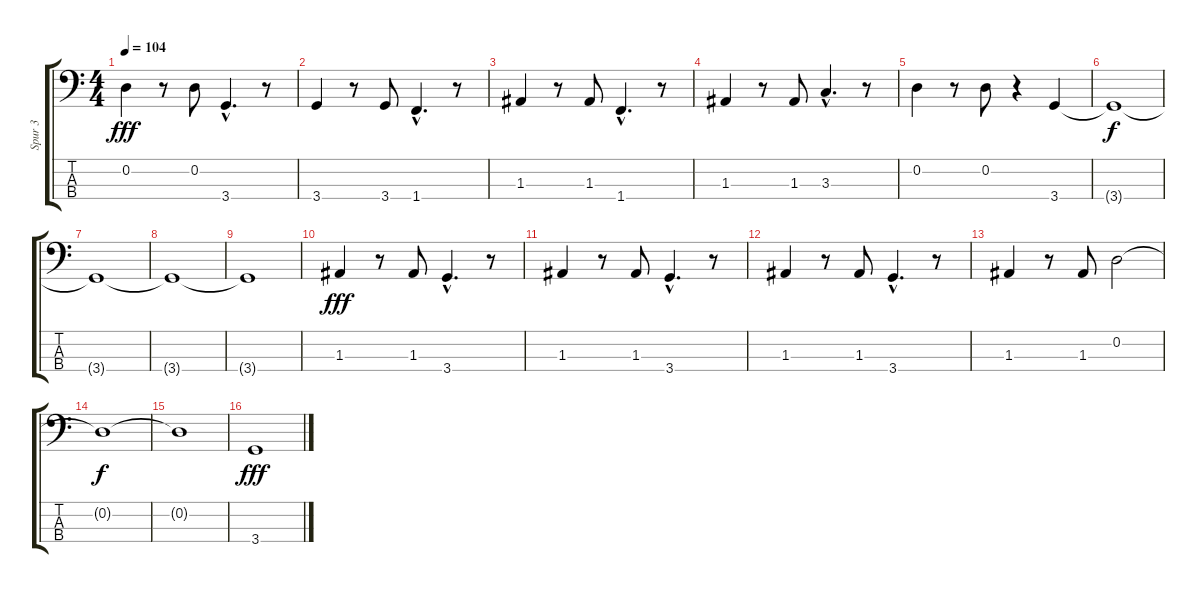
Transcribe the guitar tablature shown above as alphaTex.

\track ("Spur 3" "Spur 3") {instrument fretlessbass}
\staff {score tabs}
\tuning (G2 D2 A1 E1) {hide}
\ts (4 4)
\tempo 104
\clef f4
\ks c
0.2.4{dy fff} r.8 0.2.8 3.4{hac}.4{d} r.8 |
3.4.4 r.8 3.4.8 1.4{hac}.4{d} r.8 |
1.3.4 r.8 1.3.8 1.4{hac}.4{d} r.8 |
1.3.4 r.8 1.3.8 3.3{hac}.4{d} r.8 |
0.2.4 r.8 0.2.8 r.4 3.4.4 |
3.4{t}.1{dy f} |
3.4{t}.1 |
3.4{t}.1 |
3.4{t}.1 |
1.3.4{dy fff} r.8 1.3.8 3.4{hac}.4{d} r.8 |
1.3.4 r.8 1.3.8 3.4{hac}.4{d} r.8 |
1.3.4 r.8 1.3.8 3.4{hac}.4{d} r.8 |
1.3.4 r.8 1.3.8 0.2.2 |
0.2{t}.1{dy f} |
0.2{t}.1 |
3.4.1{dy fff}
